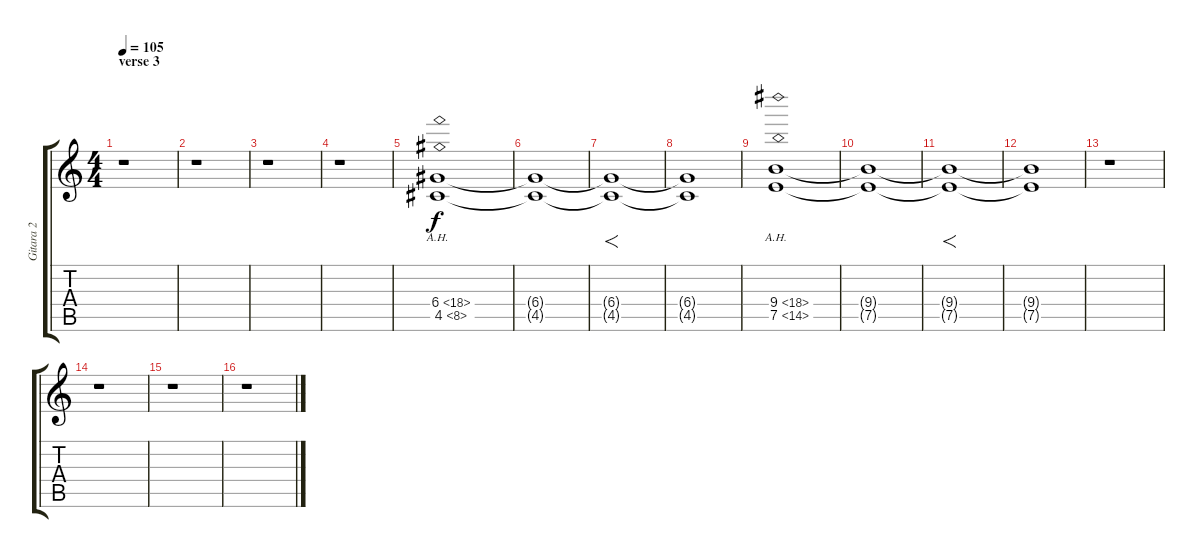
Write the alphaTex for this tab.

\track ("Gitara 2" "Gitara 2") {instrument distortionguitar}
\staff {score tabs}
\tuning (E4 B3 G3 D3 A2 E2) {hide}
\ts (4 4)
\section ("" "verse 3")
\tempo 105
\clef g2
\ks c
r.1{dy f} |
r.1 |
r.1 |
r.1 |
(6.4{ah 12} 4.5{ah 4}).1 |
(6.4{t} 4.5{t}).1 |
(6.4{t} 4.5{t}).1{f} |
(6.4{t} 4.5{t}).1 |
(9.4{ah 9} 7.5{ah 7}).1 |
(9.4{t} 7.5{t}).1 |
(9.4{t} 7.5{t}).1{f} |
(9.4{t} 7.5{t}).1 |
r.1 |
r.1 |
r.1 |
r.1
